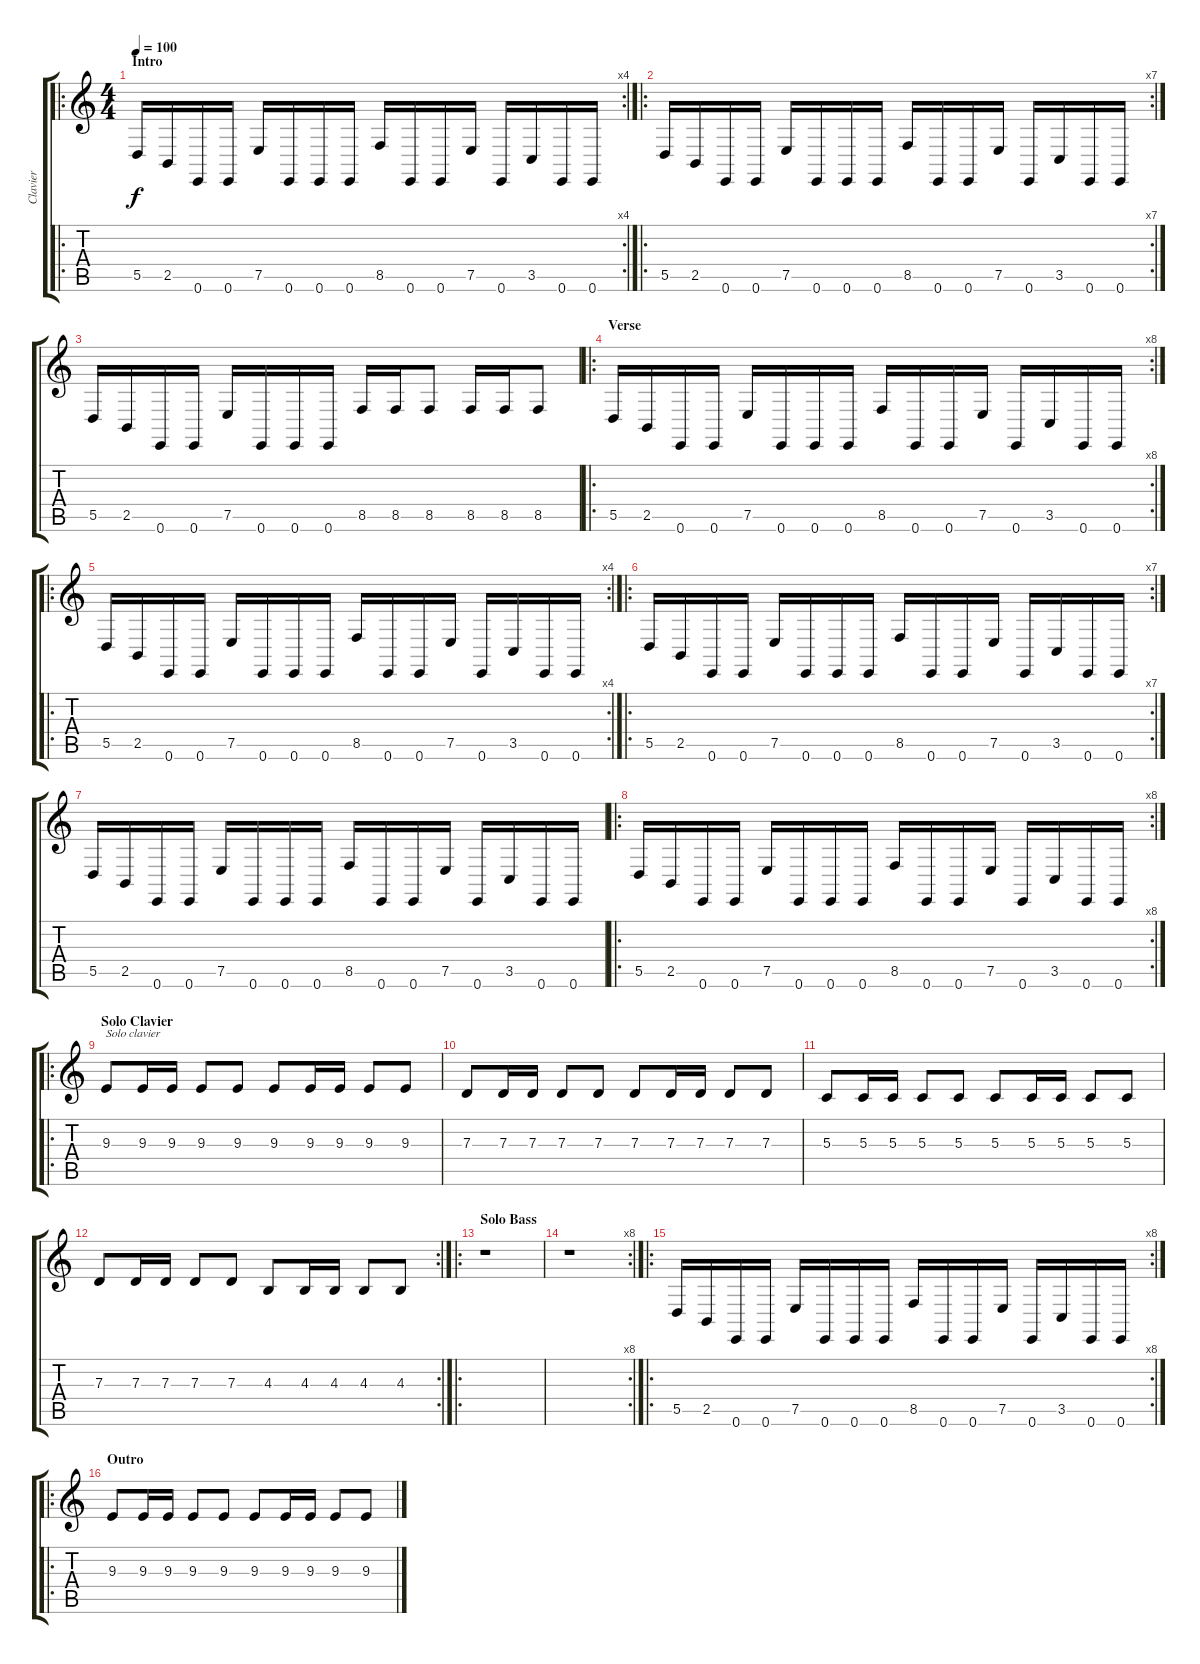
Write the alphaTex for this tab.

\track ("Clavier" "Clavier") {instrument rockorgan}
\staff {score tabs}
\tuning (E4 B3 G3 D3 A2 E2) {hide}
\ro
\rc 4
\ts (4 4)
\section ("" "Intro")
\tempo 100
\clef g2
\ks c
5.5.16{dy f instrument rockorgan} 2.5.16 0.6.16 0.6.16 7.5.16 0.6.16 0.6.16 0.6.16 8.5.16 0.6.16 0.6.16 7.5.16 0.6.16 3.5.16 0.6.16 0.6.16 |
\ro
\rc 7
5.5.16 2.5.16 0.6.16 0.6.16 7.5.16 0.6.16 0.6.16 0.6.16 8.5.16 0.6.16 0.6.16 7.5.16 0.6.16 3.5.16 0.6.16 0.6.16 |
5.5.16 2.5.16 0.6.16 0.6.16 7.5.16 0.6.16 0.6.16 0.6.16 8.5.16 8.5.16 8.5.8 8.5.16 8.5.16 8.5.8 |
\ro
\rc 8
\section ("" "Verse")
5.5.16 2.5.16 0.6.16 0.6.16 7.5.16 0.6.16 0.6.16 0.6.16 8.5.16 0.6.16 0.6.16 7.5.16 0.6.16 3.5.16 0.6.16 0.6.16 |
\ro
\rc 4
5.5.16 2.5.16 0.6.16 0.6.16 7.5.16 0.6.16 0.6.16 0.6.16 8.5.16 0.6.16 0.6.16 7.5.16 0.6.16 3.5.16 0.6.16 0.6.16 |
\ro
\rc 7
5.5.16 2.5.16 0.6.16 0.6.16 7.5.16 0.6.16 0.6.16 0.6.16 8.5.16 0.6.16 0.6.16 7.5.16 0.6.16 3.5.16 0.6.16 0.6.16 |
5.5.16 2.5.16 0.6.16 0.6.16 7.5.16 0.6.16 0.6.16 0.6.16 8.5.16 0.6.16 0.6.16 7.5.16 0.6.16 3.5.16 0.6.16 0.6.16 |
\ro
\rc 8
5.5.16 2.5.16 0.6.16 0.6.16 7.5.16 0.6.16 0.6.16 0.6.16 8.5.16 0.6.16 0.6.16 7.5.16 0.6.16 3.5.16 0.6.16 0.6.16 |
\ro
\section ("" "Solo Clavier")
9.3.8{txt "Solo clavier" instrument synthvoice} 9.3.16 9.3.16 9.3.8 9.3.8 9.3.8 9.3.16 9.3.16 9.3.8 9.3.8 |
7.3.8 7.3.16 7.3.16 7.3.8 7.3.8 7.3.8 7.3.16 7.3.16 7.3.8 7.3.8 |
5.3.8 5.3.16 5.3.16 5.3.8 5.3.8 5.3.8 5.3.16 5.3.16 5.3.8 5.3.8 |
\rc 2
7.3.8 7.3.16 7.3.16 7.3.8 7.3.8 4.3.8 4.3.16 4.3.16 4.3.8 4.3.8 |
\ro
\section ("" "Solo Bass")
r.1 |
\rc 8
r.1 |
\ro
\rc 8
5.5.16{instrument rockorgan} 2.5.16 0.6.16 0.6.16 7.5.16 0.6.16 0.6.16 0.6.16 8.5.16 0.6.16 0.6.16 7.5.16 0.6.16 3.5.16 0.6.16 0.6.16 |
\ro
\section ("" "Outro")
9.3.8{instrument synthvoice} 9.3.16 9.3.16 9.3.8 9.3.8 9.3.8 9.3.16 9.3.16 9.3.8 9.3.8
